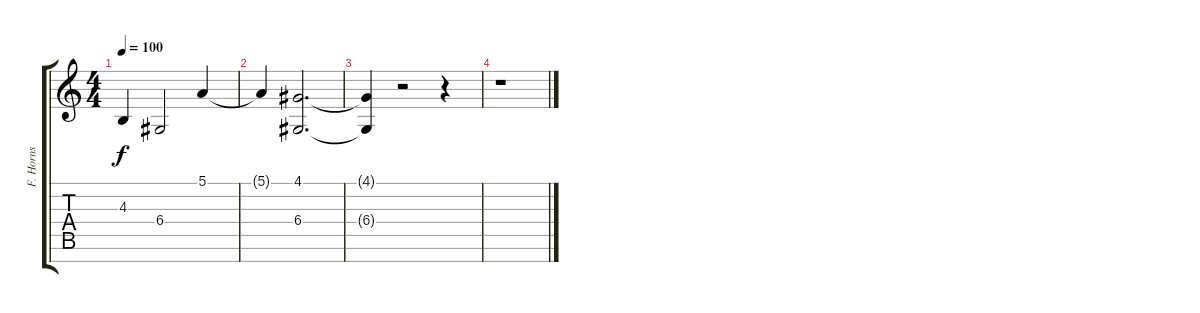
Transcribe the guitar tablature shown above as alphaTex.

\track ("F. Horns" "F. Horns") {instrument frenchhorn}
\staff {score tabs}
\tuning (E4 B3 G3 D3 A2 E2 B1) {hide}
\ts (4 4)
\tempo 100
\clef g2
\ks c
4.3{t}.4{dy f} 6.4.2 5.1.4 |
5.1{t}.4 (4.1 6.4).2{d} |
(4.1{t} 6.4{t}).4 r.2 r.4 |
r.1
